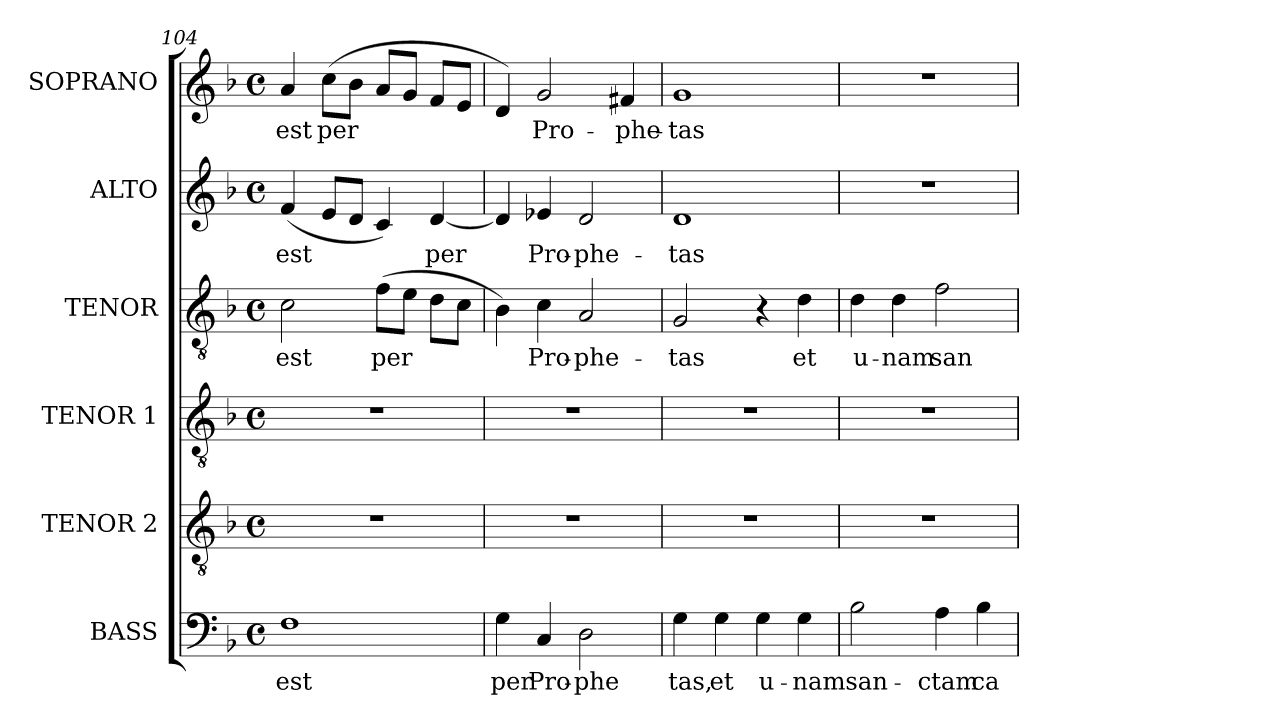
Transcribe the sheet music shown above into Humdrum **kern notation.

**kern	**text	**kern	**kern	**kern	**text	**kern	**text	**kern	**text
*part6	*part6	*part5	*part4	*part3	*part3	*part2	*part2	*part1	*part1
*staff6	*staff6	*staff5	*staff4	*staff3	*staff3	*staff2	*staff2	*staff1	*staff1
*I"BASS	*	*I"TENOR 2	*I"TENOR 1	*I"TENOR	*	*I"ALTO	*	*I"SOPRANO	*
*I'B.	*	*I'T2.	*I'T1.	*I'T.	*	*I'A.	*	*I'S.	*
!!LO:LB:g=z
*clefF4	*	*clefGv2	*clefGv2	*clefGv2	*	*clefG2	*	*clefG2	*
*	*	*ITrd7c12	*ITrd7c12	*ITrd7c12	*	*	*	*	*
*k[b-]	*	*k[b-]	*k[b-]	*k[b-]	*	*k[b-]	*	*k[b-]	*
*F:	*	*F:	*F:	*F:	*	*F:	*	*F:	*
*M4/4	*	*M4/4	*M4/4	*M4/4	*	*M4/4	*	*M4/4	*
*met(c)	*	*met(c)	*met(c)	*met(c)	*	*met(c)	*	*met(c)	*
=104	=104	=104	=104	=104	=104	=104	=104	=104	=104
!	!LO:LY:b:color=#000000	!	!	!	!	!	!	!	!
!	!	!	!	!	!LO:LY:b:color=#000000	!	!	!	!
!	!	!	!	!	!	!	!LO:LY:b:color=#000000	!	!
!	!	!	!	!	!	!	!	!	!LO:LY:b:color=#000000
1Fi	est	1r	1r	2Ci\	est	(4fi/	est	4ai/	est
!	!	!	!	!	!	!	!	!	!LO:LY:b:color=#000000
.	.	.	.	.	.	8ei/L	.	(8cci\L	per
.	.	.	.	.	.	8di/J	.	8b-i\J	.
!	!	!	!	!	!LO:LY:b:color=#000000	!	!	!	!
.	.	.	.	(8Fi\L	per	4ci/)	.	8ai/L	.
.	.	.	.	8Ei\J	.	.	.	8gi/J	.
!	!	!	!	!	!	!	!LO:LY:b:color=#000000	!	!
.	.	.	.	8Di\L	.	[4di/	per	8fi/L	.
.	.	.	.	8Ci\J	.	.	.	8ei/J	.
=105	=105	=105	=105	=105	=105	=105	=105	=105	=105
!	!LO:LY:b:color=#000000	!	!	!	!	!	!	!	!
4Gi\	per	1r	1r	4BB-i\)	.	4di/]	.	4di/)	.
!	!LO:LY:b:color=#000000	!	!	!	!	!	!	!	!
!	!	!	!	!	!LO:LY:b:color=#000000	!	!	!	!
!	!	!	!	!	!	!	!LO:LY:b:color=#000000	!	!
!	!	!	!	!	!	!	!	!	!LO:LY:b:color=#000000
4Ci/	Pro-	.	.	4Ci\	Pro-	4e-Xi/	Pro-	2gi/	Pro-
!	!LO:LY:b:color=#000000	!	!	!	!	!	!	!	!
!	!	!	!	!	!LO:LY:b:color=#000000	!	!	!	!
!	!	!	!	!	!	!	!LO:LY:b:color=#000000	!	!
2Di\	-phe	.	.	2AAi/	-phe-	2di/	-phe-	.	.
!	!	!	!	!	!	!	!	!	!LO:LY:b:color=#000000
.	.	.	.	.	.	.	.	4f#Xi/	-phe-
=106	=106	=106	=106	=106	=106	=106	=106	=106	=106
!	!LO:LY:b:color=#000000	!	!	!	!	!	!	!	!
!	!	!	!	!	!LO:LY:b:color=#000000	!	!	!	!
!	!	!	!	!	!	!	!LO:LY:b:color=#000000	!	!
!	!	!	!	!	!	!	!	!	!LO:LY:b:color=#000000
4Gi\	tas,	1r	1r	2GGi/	-tas	1di	-tas	1gi	-tas
!	!LO:LY:b:color=#000000	!	!	!	!	!	!	!	!
4Gi\	et	.	.	.	.	.	.	.	.
!	!LO:LY:b:color=#000000	!	!	!	!	!	!	!	!
4Gi\	u-	.	.	4r	.	.	.	.	.
!	!LO:LY:b:color=#000000	!	!	!	!	!	!	!	!
!	!	!	!	!	!LO:LY:b:color=#000000	!	!	!	!
4Gi\	-nam	.	.	4Di\	et	.	.	.	.
=107	=107	=107	=107	=107	=107	=107	=107	=107	=107
!	!LO:LY:b:color=#000000	!	!	!	!	!	!	!	!
!	!	!	!	!	!LO:LY:b:color=#000000	!	!	!	!
2B-i\	san-	1r	1r	4Di\	u-	1r	.	1r	.
!	!	!	!	!	!LO:LY:b:color=#000000	!	!	!	!
.	.	.	.	4Di\	-nam	.	.	.	.
!	!LO:LY:b:color=#000000	!	!	!	!	!	!	!	!
!	!	!	!	!	!LO:LY:b:color=#000000	!	!	!	!
4Ai\	-ctam	.	.	2Fi\	san-	.	.	.	.
!	!LO:LY:b:color=#000000	!	!	!	!	!	!	!	!
4B-i\	ca-	.	.	.	.	.	.	.	.
=	=	=	=	=	=	=	=	=	=
*-	*-	*-	*-	*-	*-	*-	*-	*-	*-
